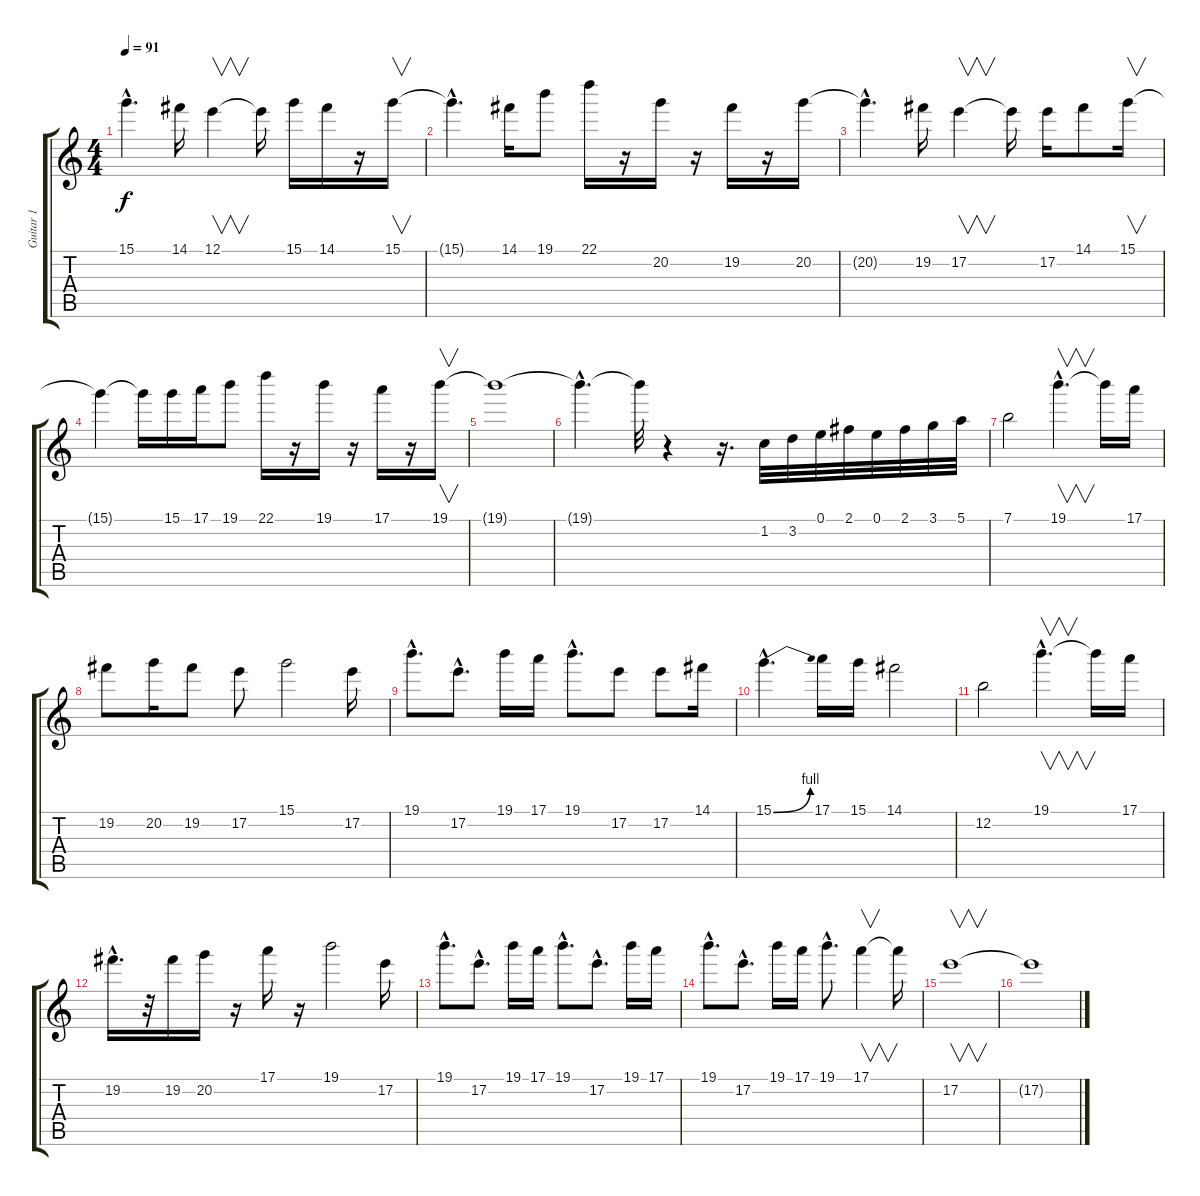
\track ("Guitar 1" "Guitar 1") {instrument overdrivenguitar}
\staff {score tabs}
\tuning (E4 B3 G3 D3 A2 E2) {hide}
\ts (4 4)
\tempo 91
\clef g2
\ks c
15.1{hac t}.4{d dy f} 14.1.16 12.1.4{v} 12.1{t}.16 15.1.16 14.1.16 r.16 15.1.16{v} |
15.1{hac t}.4{d} 14.1.16 19.1.8 22.1.16 r.16 20.2.16 r.16 19.2.16 r.16 20.2.16 |
20.2{hac t}.4{d} 19.2.16 17.2.4{v} 17.2{t}.16 17.2.16 14.1.8 15.1.16{v} |
15.1{t}.4 15.1{t}.16 15.1.16 17.1.16 19.1.8 22.1.16 r.16 19.1.16 r.16 17.1.16 r.16 19.1.16{v} |
19.1{t}.1 |
19.1{hac t}.4{d} 19.1{t}.32 r.4 r.16{d} 1.2.32 3.2.32 0.1.32 2.1.32 0.1.32 2.1.32 3.1.32 5.1.32 |
7.1.2 19.1{hac}.4{v d} 19.1{t}.16 17.1.16 |
19.2.8 20.2.16 19.2.8 17.2.8 15.1.2 17.2.16 |
19.1{hac}.8{d} 17.2{hac}.8{d} 19.1.16 17.1.16 19.1{hac}.8{d} 17.2.8 17.2.8 14.1.16 |
15.1{be (bend 0 0 60 4) hac}.4{d} 17.1.16 15.1.16 14.1.2 |
12.2.2 19.1{hac}.4{v d} 19.1{t}.16 17.1.16 |
19.2{hac}.16{d} r.32 19.2.16 20.2.16 r.16 17.1.16 r.16 19.1.2 17.2.16 |
19.1{hac}.8{d} 17.2{hac}.8{d} 19.1.16 17.1.16 19.1{hac}.8{d} 17.2{hac}.8{d} 19.1.16 17.1.16 |
19.1{hac}.8{d} 17.2{hac}.8{d} 19.1.16 17.1.16 19.1{hac}.8{d} 17.1.4{v} 17.1{t}.16 |
17.2.1{v} |
17.2{t}.1
